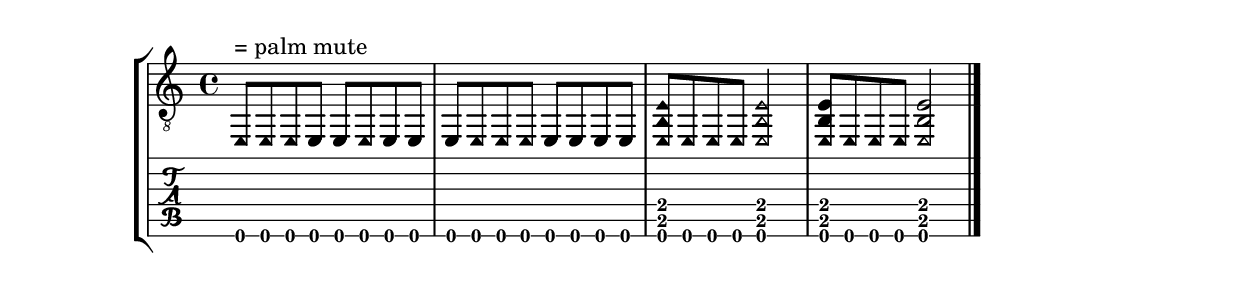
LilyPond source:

\version "2.13.4"

\header{
  texidoc =
"The palm mute technique for stringed instruments
is supported by triangle-shaped note heads."
}

palmmute = \relative c, {
    \time 4/4
    \palmMuteOn
    e8^\markup { \musicglyph #"noteheads.u2do"  = palm mute }
    e e
    \palmMuteOff  e e  \palmMute e e e |
    e8 \palmMute { e e e } e e e e |
    \palmMuteOn < e b' e >8 e e e < e b' e >2 \palmMuteOff |
    < \palmMute e b' e >8 \palmMute { e e e } < \palmMute e b' e >2
    \bar "|."
}

\context StaffGroup <<
  \context Staff {
    \context Voice {  % Warning: explicit Voice instantiation is
                      %    required to have palmMuteOff work properly
                      %    when palmMuteOn comes at the beginning of
                      %    the piece.
      \clef "G_8"
      \palmmute
    }
  }
  \context TabStaff <<
    \palmmute
  >>
>>


